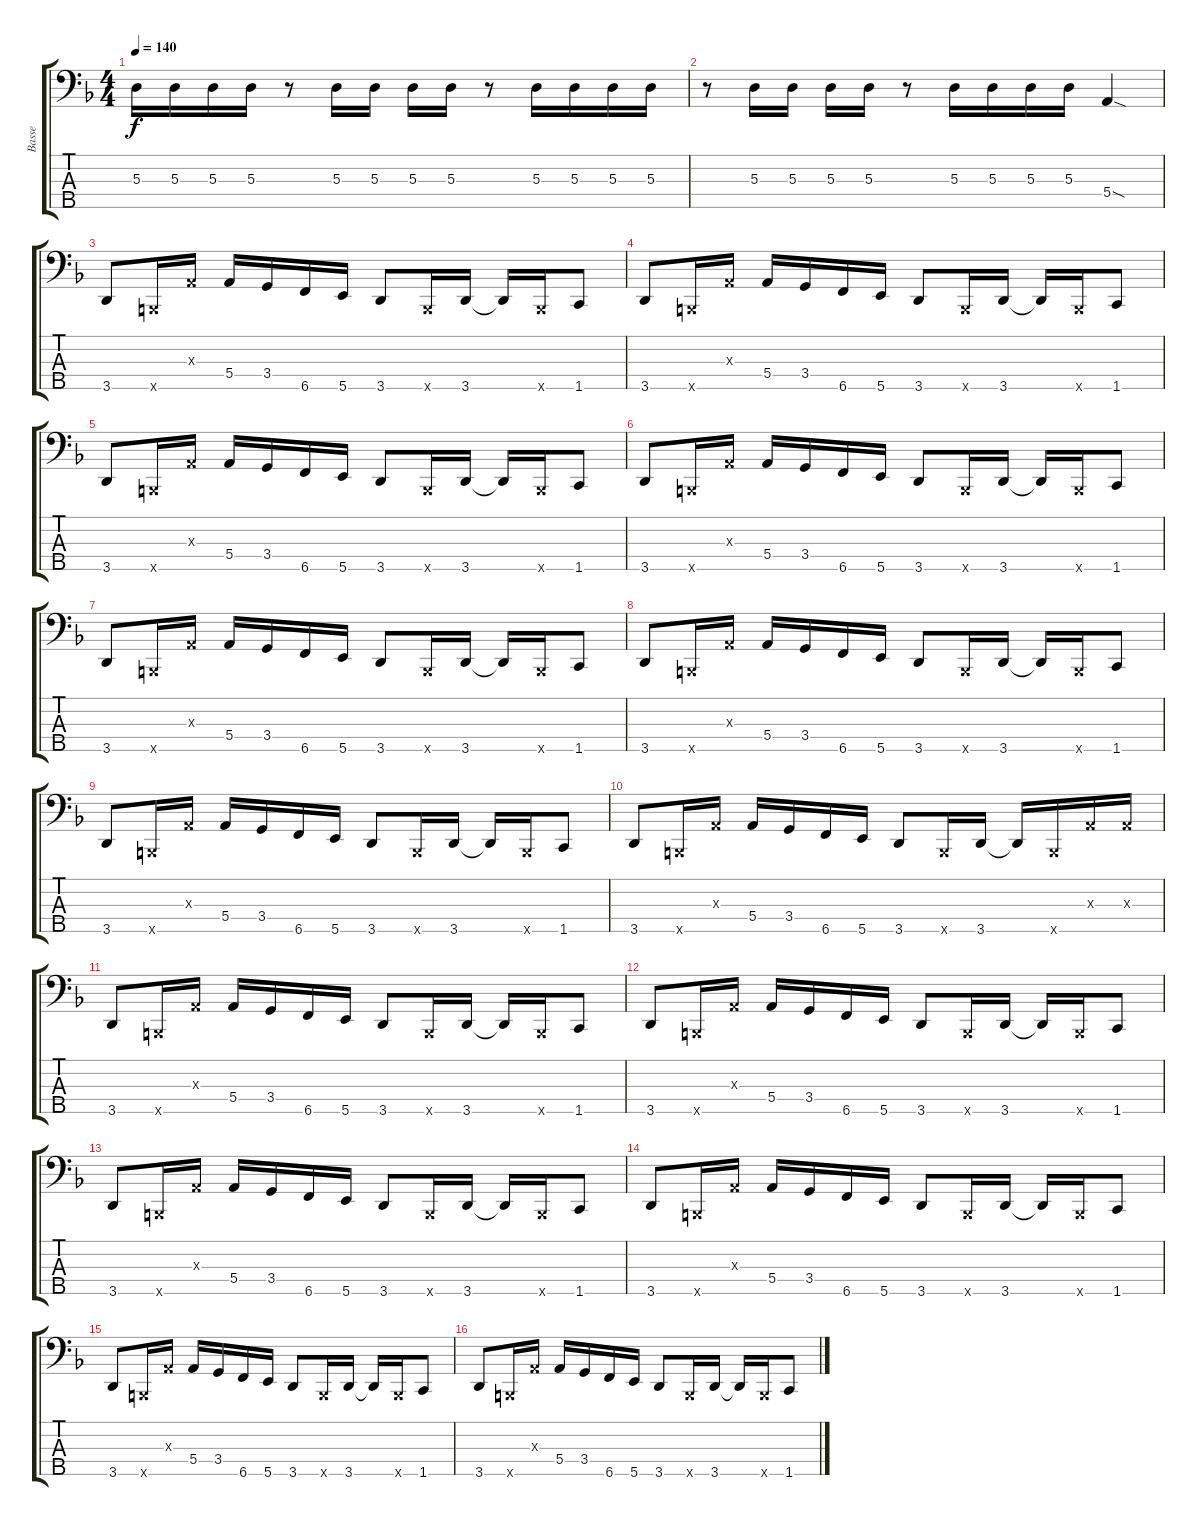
\track ("Basse" "Basse") {instrument electricbasspick}
\staff {score tabs}
\tuning (G2 D2 A1 E1 B0) {hide}
\ts (4 4)
\tempo 140
\clef f4
\ks f
5.3.16{dy f} 5.3.16 5.3.16 5.3.16 r.8 5.3.16 5.3.16 5.3.16 5.3.16 r.8 5.3.16 5.3.16 5.3.16 5.3.16 |
r.8 5.3.16 5.3.16 5.3.16 5.3.16 r.8 5.3.16 5.3.16 5.3.16 5.3.16 5.4{sod}.4 |
3.5.8 0.5{x}.16 0.3{x}.16 5.4.16 3.4.16 6.5.16 5.5.16 3.5.8 0.5{x}.16 3.5.16 3.5{t}.16 0.5{x}.16 1.5.8 |
3.5.8 0.5{x}.16 0.3{x}.16 5.4.16 3.4.16 6.5.16 5.5.16 3.5.8 0.5{x}.16 3.5.16 3.5{t}.16 0.5{x}.16 1.5.8 |
3.5.8 0.5{x}.16 0.3{x}.16 5.4.16 3.4.16 6.5.16 5.5.16 3.5.8 0.5{x}.16 3.5.16 3.5{t}.16 0.5{x}.16 1.5.8 |
3.5.8 0.5{x}.16 0.3{x}.16 5.4.16 3.4.16 6.5.16 5.5.16 3.5.8 0.5{x}.16 3.5.16 3.5{t}.16 0.5{x}.16 1.5.8 |
3.5.8 0.5{x}.16 0.3{x}.16 5.4.16 3.4.16 6.5.16 5.5.16 3.5.8 0.5{x}.16 3.5.16 3.5{t}.16 0.5{x}.16 1.5.8 |
3.5.8 0.5{x}.16 0.3{x}.16 5.4.16 3.4.16 6.5.16 5.5.16 3.5.8 0.5{x}.16 3.5.16 3.5{t}.16 0.5{x}.16 1.5.8 |
3.5.8 0.5{x}.16 0.3{x}.16 5.4.16 3.4.16 6.5.16 5.5.16 3.5.8 0.5{x}.16 3.5.16 3.5{t}.16 0.5{x}.16 1.5.8 |
3.5.8 0.5{x}.16 0.3{x}.16 5.4.16 3.4.16 6.5.16 5.5.16 3.5.8 0.5{x}.16 3.5.16 3.5{t}.16 0.5{x}.16 0.3{x}.16 0.3{x}.16 |
3.5.8 0.5{x}.16 0.3{x}.16 5.4.16 3.4.16 6.5.16 5.5.16 3.5.8 0.5{x}.16 3.5.16 3.5{t}.16 0.5{x}.16 1.5.8 |
3.5.8 0.5{x}.16 0.3{x}.16 5.4.16 3.4.16 6.5.16 5.5.16 3.5.8 0.5{x}.16 3.5.16 3.5{t}.16 0.5{x}.16 1.5.8 |
3.5.8 0.5{x}.16 0.3{x}.16 5.4.16 3.4.16 6.5.16 5.5.16 3.5.8 0.5{x}.16 3.5.16 3.5{t}.16 0.5{x}.16 1.5.8 |
3.5.8 0.5{x}.16 0.3{x}.16 5.4.16 3.4.16 6.5.16 5.5.16 3.5.8 0.5{x}.16 3.5.16 3.5{t}.16 0.5{x}.16 1.5.8 |
3.5.8 0.5{x}.16 0.3{x}.16 5.4.16 3.4.16 6.5.16 5.5.16 3.5.8 0.5{x}.16 3.5.16 3.5{t}.16 0.5{x}.16 1.5.8 |
3.5.8 0.5{x}.16 0.3{x}.16 5.4.16 3.4.16 6.5.16 5.5.16 3.5.8 0.5{x}.16 3.5.16 3.5{t}.16 0.5{x}.16 1.5.8
